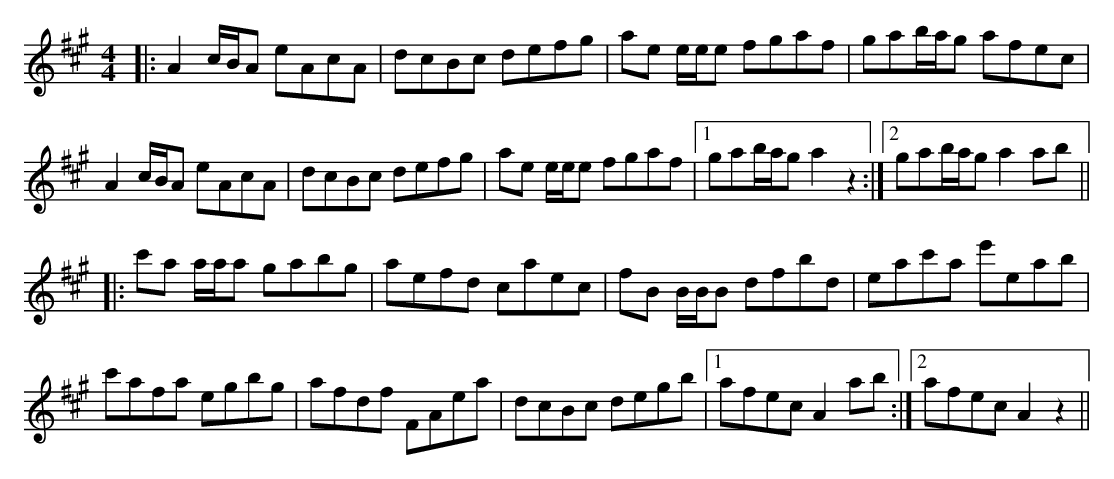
X:1
M:4/4
K:A
|:A2 c/B/A eAcA|dcBc defg|ae e/e/e fgaf|gab/a/g afec|
A2 c/B/A eAcA|dcBc defg|ae e/e/e fgaf|1 gab/a/g a2z2:|2 gab/a/g a2ab||
|:c'a a/a/a gabg|aefd caec|fB B/B/B dfbd|eac'a e'eab|
c'afa egbg|afdf FAea|dcBc degb|1 afec A2ab:|2 afec A2 z2||
